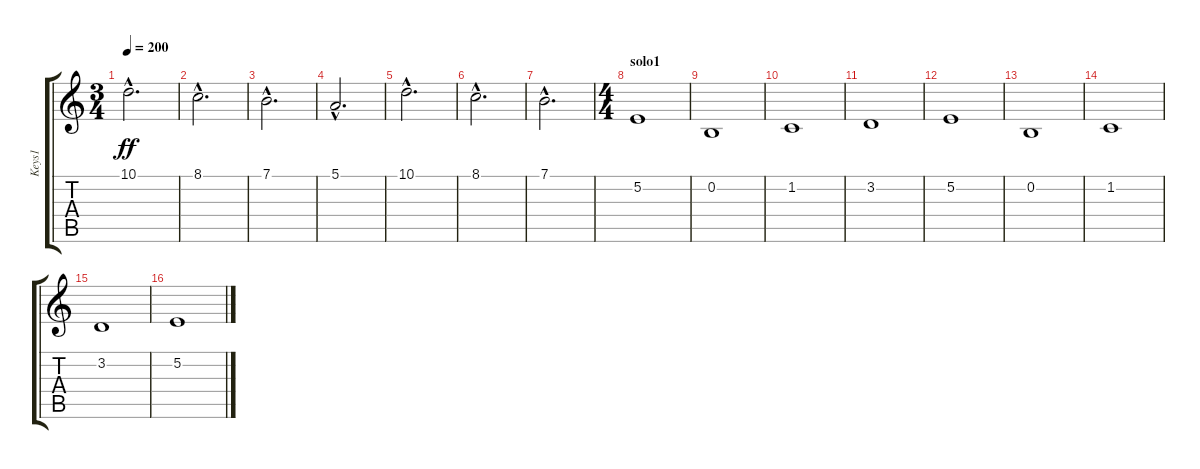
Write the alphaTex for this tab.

\track ("Keys1" "Keys1") {instrument stringensemble1}
\staff {score tabs}
\tuning (E4 B3 G3 D3 A2 E2) {hide}
\ts (3 4)
\tempo 200
\clef g2
\ks c
10.1{hac}.2{d dy ff} |
8.1{hac}.2{d} |
7.1{hac}.2{d} |
5.1{hac}.2{d} |
10.1{hac}.2{d} |
8.1{hac}.2{d} |
7.1{hac}.2{d} |
\ts (4 4)
\section ("" "solo1")
5.2.1 |
0.2.1 |
1.2.1 |
3.2.1 |
5.2.1 |
0.2.1 |
1.2.1 |
3.2.1 |
5.2.1
